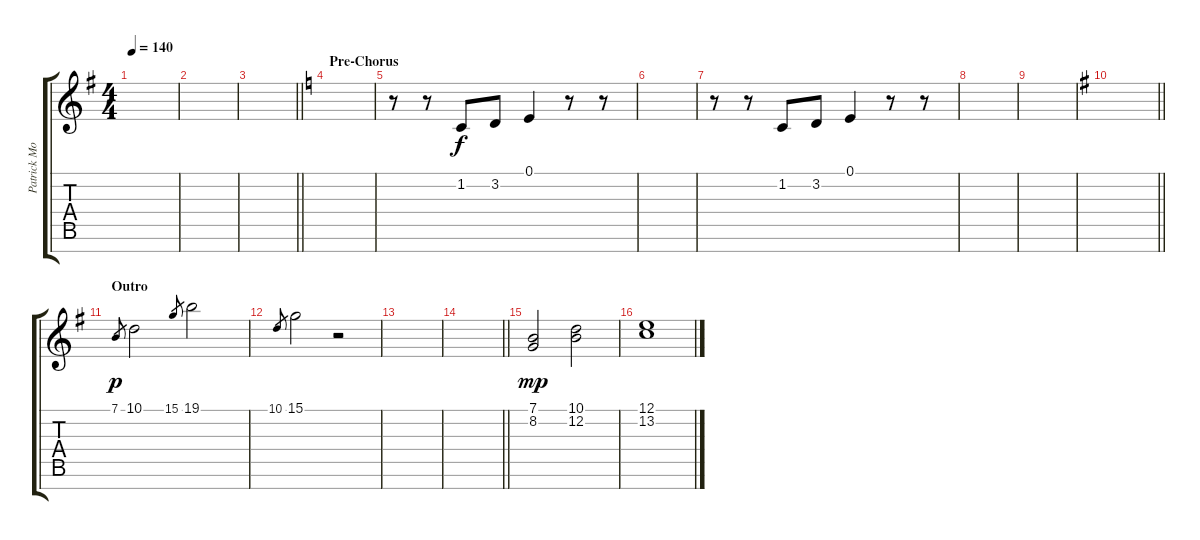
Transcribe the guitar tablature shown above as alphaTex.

\track ("Patrick Moraz 1" "Patrick Mo") {instrument synthbrass2}
\staff {score tabs}
\tuning (E4 B3 G3 D3 A2 E2 B1) {hide}
\ts (4 4)
\tempo 140
\clef g2
\ks g
|
|
\barLineRight lightlight
|
\section ("" "Pre-Chorus")
\ks c
|
r.8 r.8 1.2.8{dy f} 3.2.8 0.1.4 r.8 r.8 |
|
r.8 r.8 1.2.8 3.2.8 0.1.4 r.8 r.8 |
|
|
\barLineRight lightlight
\ks g
|
\section ("" "Outro")
7.1.8{gr dy p} 10.1.2{instrument glockenspiel} 15.1.8{gr} 19.1.2 |
10.1.8{gr} 15.1.2 r.2 |
|
\barLineRight lightlight
|
\section ("" "")
(7.1 8.2).2{dy mp instrument synthvoice} (10.1 12.2).2 |
(12.1 13.2).1
